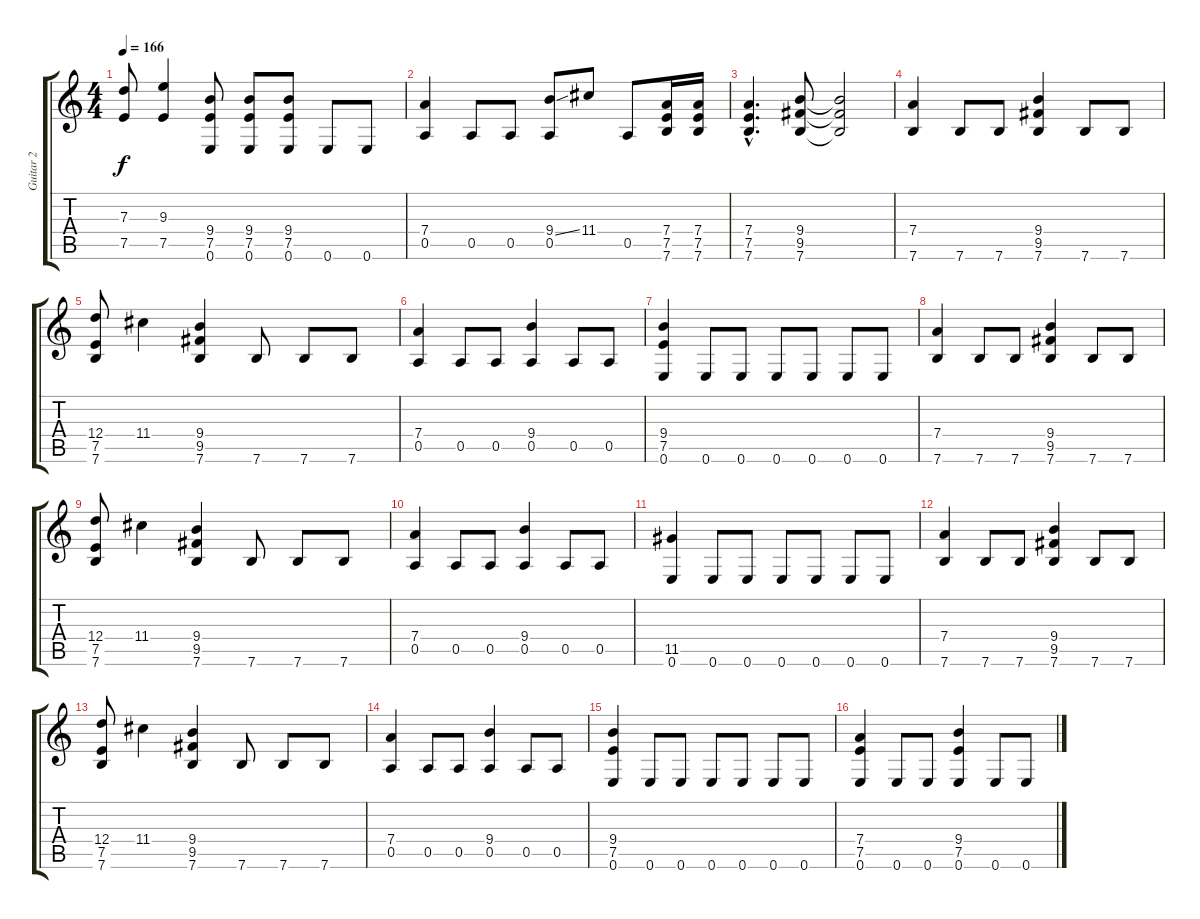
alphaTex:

\track ("Guitar 2" "Guitar 2") {instrument distortionguitar}
\staff {score tabs}
\tuning (E4 B3 G3 D3 A2 E2) {hide}
\ts (4 4)
\tempo 166
\clef g2
\ks c
(7.3 7.5).8{dy f} (9.3 7.5).4 (9.4 7.5 0.6).8 (9.4 7.5 0.6).8 (9.4 7.5 0.6).8 0.6.8 0.6.8 |
(7.4 0.5).4 0.5.8 0.5.8 (9.4{ss} 0.5).8 11.4.8 0.5.8 (7.4 7.5 7.6).16 (7.4 7.5 7.6).16 |
(7.4{hac} 7.5{hac} 7.6{hac}).4{d} (9.4 9.5 7.6).8 (9.4{t} 9.5{t} 7.6{t}).2 |
(7.4 7.6).4 7.6.8 7.6.8 (9.4 9.5 7.6).4 7.6.8 7.6.8 |
(12.4 7.5 7.6).8 11.4.4 (9.4 9.5 7.6).4 7.6.8 7.6.8 7.6.8 |
(7.4 0.5).4 0.5.8 0.5.8 (9.4 0.5).4 0.5.8 0.5.8 |
(9.4 7.5 0.6).4 0.6.8 0.6.8 0.6.8 0.6.8 0.6.8 0.6.8 |
(7.4 7.6).4 7.6.8 7.6.8 (9.4 9.5 7.6).4 7.6.8 7.6.8 |
(12.4 7.5 7.6).8 11.4.4 (9.4 9.5 7.6).4 7.6.8 7.6.8 7.6.8 |
(7.4 0.5).4 0.5.8 0.5.8 (9.4 0.5).4 0.5.8 0.5.8 |
(11.5 0.6).4 0.6.8 0.6.8 0.6.8 0.6.8 0.6.8 0.6.8 |
(7.4 7.6).4 7.6.8 7.6.8 (9.4 9.5 7.6).4 7.6.8 7.6.8 |
(12.4 7.5 7.6).8 11.4.4 (9.4 9.5 7.6).4 7.6.8 7.6.8 7.6.8 |
(7.4 0.5).4 0.5.8 0.5.8 (9.4 0.5).4 0.5.8 0.5.8 |
(9.4 7.5 0.6).4 0.6.8 0.6.8 0.6.8 0.6.8 0.6.8 0.6.8 |
(7.4 7.5 0.6).4 0.6.8 0.6.8 (9.4 7.5 0.6).4 0.6.8 0.6.8
